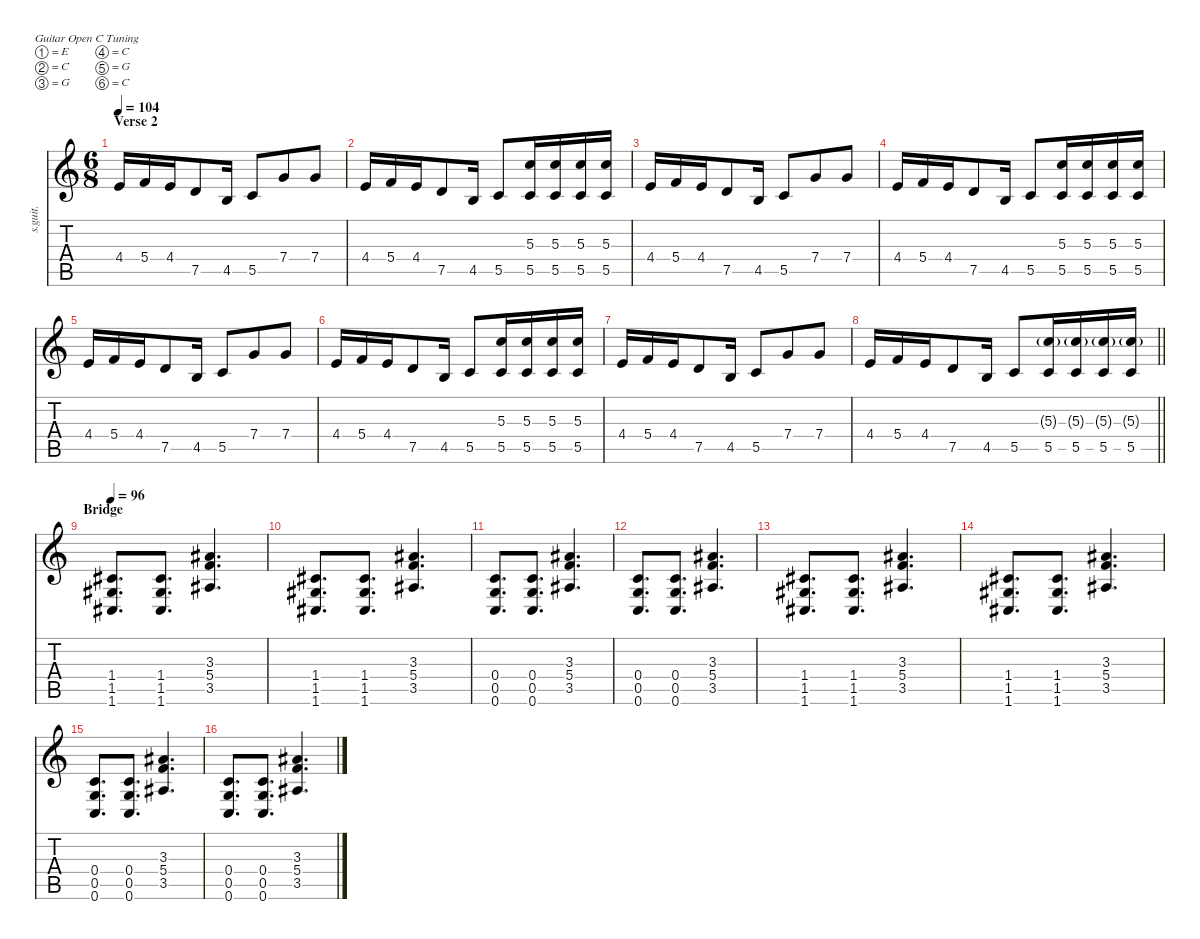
\defaultSystemsLayout 4
\hideDynamics
\bracketExtendMode nobrackets
\otherSystemsTrackNameOrientation horizontal
\track ("Devin Townsend" "s.guit.") {instrument acousticguitarsteel}
\staff {score tabs}
\tuning (E4 C4 G3 C3 G2 C2)
\ts (6 8)
\section ("" "Verse 2")
\tempo 104
\clef g2
\ks c
4.4.16{dy f beam Up} 5.4.16{beam Up} 4.4.16{beam Up} 7.5.8{beam Up} 4.5.16{beam Up} 5.5.8{beam Up} 7.4.8{beam Up} 7.4.8{beam Up} |
4.4.16{beam Up} 5.4.16{beam Up} 4.4.16{beam Up} 7.5.8{beam Up} 4.5.16{beam Up} 5.5.8{beam Up} (5.3 5.5).16{beam Up} (5.3 5.5).16{beam Up} (5.3 5.5).16{beam Up} (5.3 5.5).16{beam Up} |
4.4.16{beam Up} 5.4.16{beam Up} 4.4.16{beam Up} 7.5.8{beam Up} 4.5.16{beam Up} 5.5.8{beam Up} 7.4.8{beam Up} 7.4.8{beam Up} |
4.4.16{beam Up} 5.4.16{beam Up} 4.4.16{beam Up} 7.5.8{beam Up} 4.5.16{beam Up} 5.5.8{beam Up} (5.3 5.5).16{beam Up} (5.3 5.5).16{beam Up} (5.3 5.5).16{beam Up} (5.3 5.5).16{beam Up} |
4.4.16{beam Up} 5.4.16{beam Up} 4.4.16{beam Up} 7.5.8{beam Up} 4.5.16{beam Up} 5.5.8{beam Up} 7.4.8{beam Up} 7.4.8{beam Up} |
4.4.16{beam Up} 5.4.16{beam Up} 4.4.16{beam Up} 7.5.8{beam Up} 4.5.16{beam Up} 5.5.8{beam Up} (5.3 5.5).16{beam Up} (5.3 5.5).16{beam Up} (5.3 5.5).16{beam Up} (5.3 5.5).16{beam Up} |
4.4.16{beam Up} 5.4.16{beam Up} 4.4.16{beam Up} 7.5.8{beam Up} 4.5.16{beam Up} 5.5.8{beam Up} 7.4.8{beam Up} 7.4.8{beam Up} |
\barLineRight lightlight
4.4.16{beam Up} 5.4.16{beam Up} 4.4.16{beam Up} 7.5.8{beam Up} 4.5.16{beam Up} 5.5.8{beam Up} (5.3{g} 5.5).16{beam Up} (5.3{g} 5.5).16{beam Up} (5.3{g} 5.5).16{beam Up} (5.3{g} 5.5).16{beam Up} |
\section ("" "Bridge")
\tempo 96
(1.4{acc #} 1.5{acc #} 1.6{acc #}).8{d instrument distortionguitar beam Up} (1.4{acc #} 1.5{acc #} 1.6{acc #}).8{d beam Up} (3.3{acc #} 5.4 3.5{acc #}).4{d beam Up} |
(1.4{acc #} 1.5{acc #} 1.6{acc #}).8{d beam Up} (1.4{acc #} 1.5{acc #} 1.6{acc #}).8{d beam Up} (3.3{acc #} 5.4 3.5{acc #}).4{d beam Up} |
(0.4 0.5 0.6).8{d beam Up} (0.4 0.5 0.6).8{d beam Up} (3.3{acc #} 5.4 3.5{acc #}).4{d beam Up} |
(0.4 0.5 0.6).8{d beam Up} (0.4 0.5 0.6).8{d beam Up} (3.3{acc #} 5.4 3.5{acc #}).4{d beam Up} |
(1.4{acc #} 1.5{acc #} 1.6{acc #}).8{d beam Up} (1.4{acc #} 1.5{acc #} 1.6{acc #}).8{d beam Up} (3.3{acc #} 5.4 3.5{acc #}).4{d beam Up} |
(1.4{acc #} 1.5{acc #} 1.6{acc #}).8{d beam Up} (1.4{acc #} 1.5{acc #} 1.6{acc #}).8{d beam Up} (3.3{acc #} 5.4 3.5{acc #}).4{d beam Up} |
(0.4 0.5 0.6).8{d beam Up} (0.4 0.5 0.6).8{d beam Up} (3.3{acc #} 5.4 3.5{acc #}).4{d beam Up} |
(0.4 0.5 0.6).8{d beam Up} (0.4 0.5 0.6).8{d beam Up} (3.3{acc #} 5.4 3.5{acc #}).4{d beam Up}
